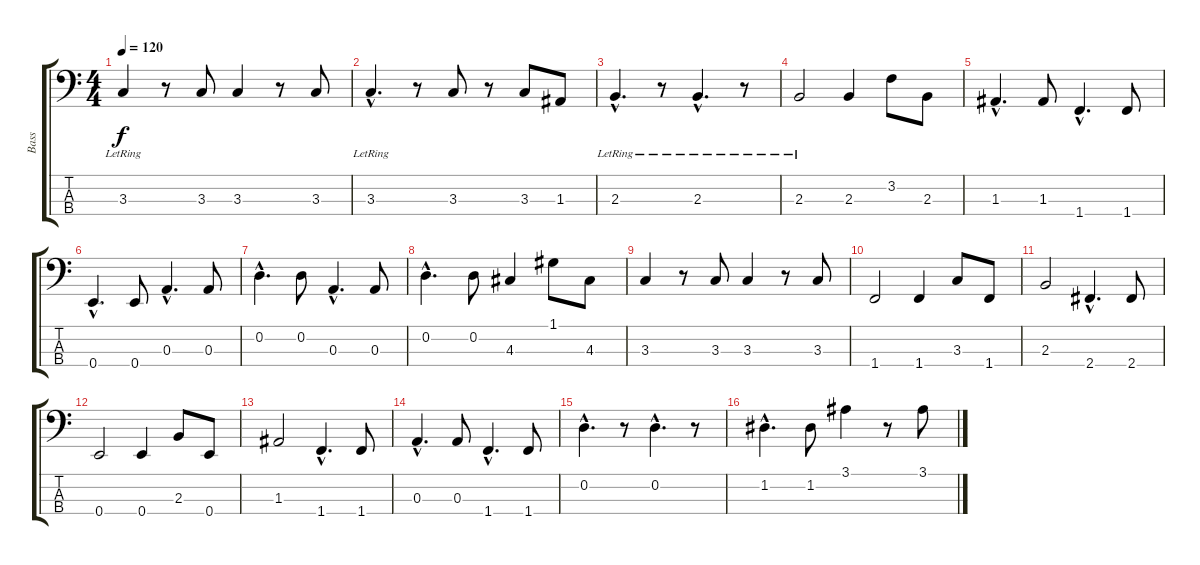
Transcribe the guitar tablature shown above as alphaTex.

\track ("Bass" "Bass") {instrument acousticbass}
\staff {score tabs}
\tuning (G2 D2 A1 E1) {hide}
\ts (4 4)
\tempo 120
\clef f4
\ks c
3.3{lr}.4{dy f} r.8 3.3.8 3.3.4 r.8 3.3.8 |
3.3{hac lr}.4{d} r.8 3.3.8 r.8 3.3.8 1.3.8 |
2.3{hac lr}.4{d} r.8 2.3{hac lr}.4{d} r.8 |
2.3{lr}.2 2.3.4 3.2.8 2.3.8 |
1.3{hac}.4{d} 1.3.8 1.4{hac}.4{d} 1.4.8 |
0.4{hac}.4{d} 0.4.8 0.3{hac}.4{d} 0.3.8 |
0.2{hac}.4{d} 0.2.8 0.3{hac}.4{d} 0.3.8 |
0.2{hac}.4{d} 0.2.8 4.3.4 1.1.8 4.3.8 |
3.3.4 r.8 3.3.8 3.3.4 r.8 3.3.8 |
1.4.2 1.4.4 3.3.8 1.4.8 |
2.3.2 2.4{hac}.4{d} 2.4.8 |
0.4.2 0.4.4 2.3.8 0.4.8 |
1.3.2 1.4{hac}.4{d} 1.4.8 |
0.3{hac}.4{d} 0.3.8 1.4{hac}.4{d} 1.4.8 |
0.2{hac}.4{d} r.8 0.2{hac}.4{d} r.8 |
1.2{hac}.4{d} 1.2.8 3.1.4 r.8 3.1.8
